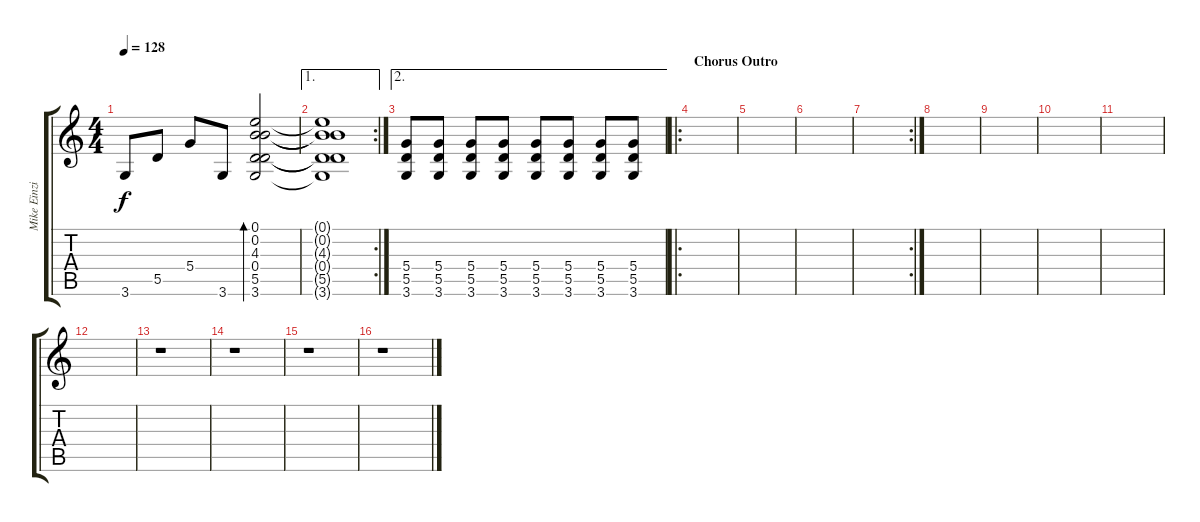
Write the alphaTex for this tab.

\track ("Mike Einziger" "Mike Einzi") {instrument electricguitarjazz}
\staff {score tabs}
\tuning (E4 B3 G3 D3 A2 E2) {hide}
\ts (4 4)
\tempo 128
\clef g2
\ks c
3.6.8{dy f} 5.5.8 5.4.8 3.6.8 (0.1 0.2 4.3 0.4 5.5 3.6).2{bd 240} |
\ae 1
\rc 2
(0.1{t} 0.2{t} 4.3{t} 0.4{t} 5.5{t} 3.6{t}).1 |
\ae 2
(5.4 5.5 3.6).8 (5.4 5.5 3.6).8 (5.4 5.5 3.6).8 (5.4 5.5 3.6).8 (5.4 5.5 3.6).8 (5.4 5.5 3.6).8 (5.4 5.5 3.6).8 (5.4 5.5 3.6).8 |
\ro
\section ("" "Chorus Outro")
|
|
|
\rc 2
|
|
|
|
|
|
r.1 |
r.1 |
r.1 |
r.1
